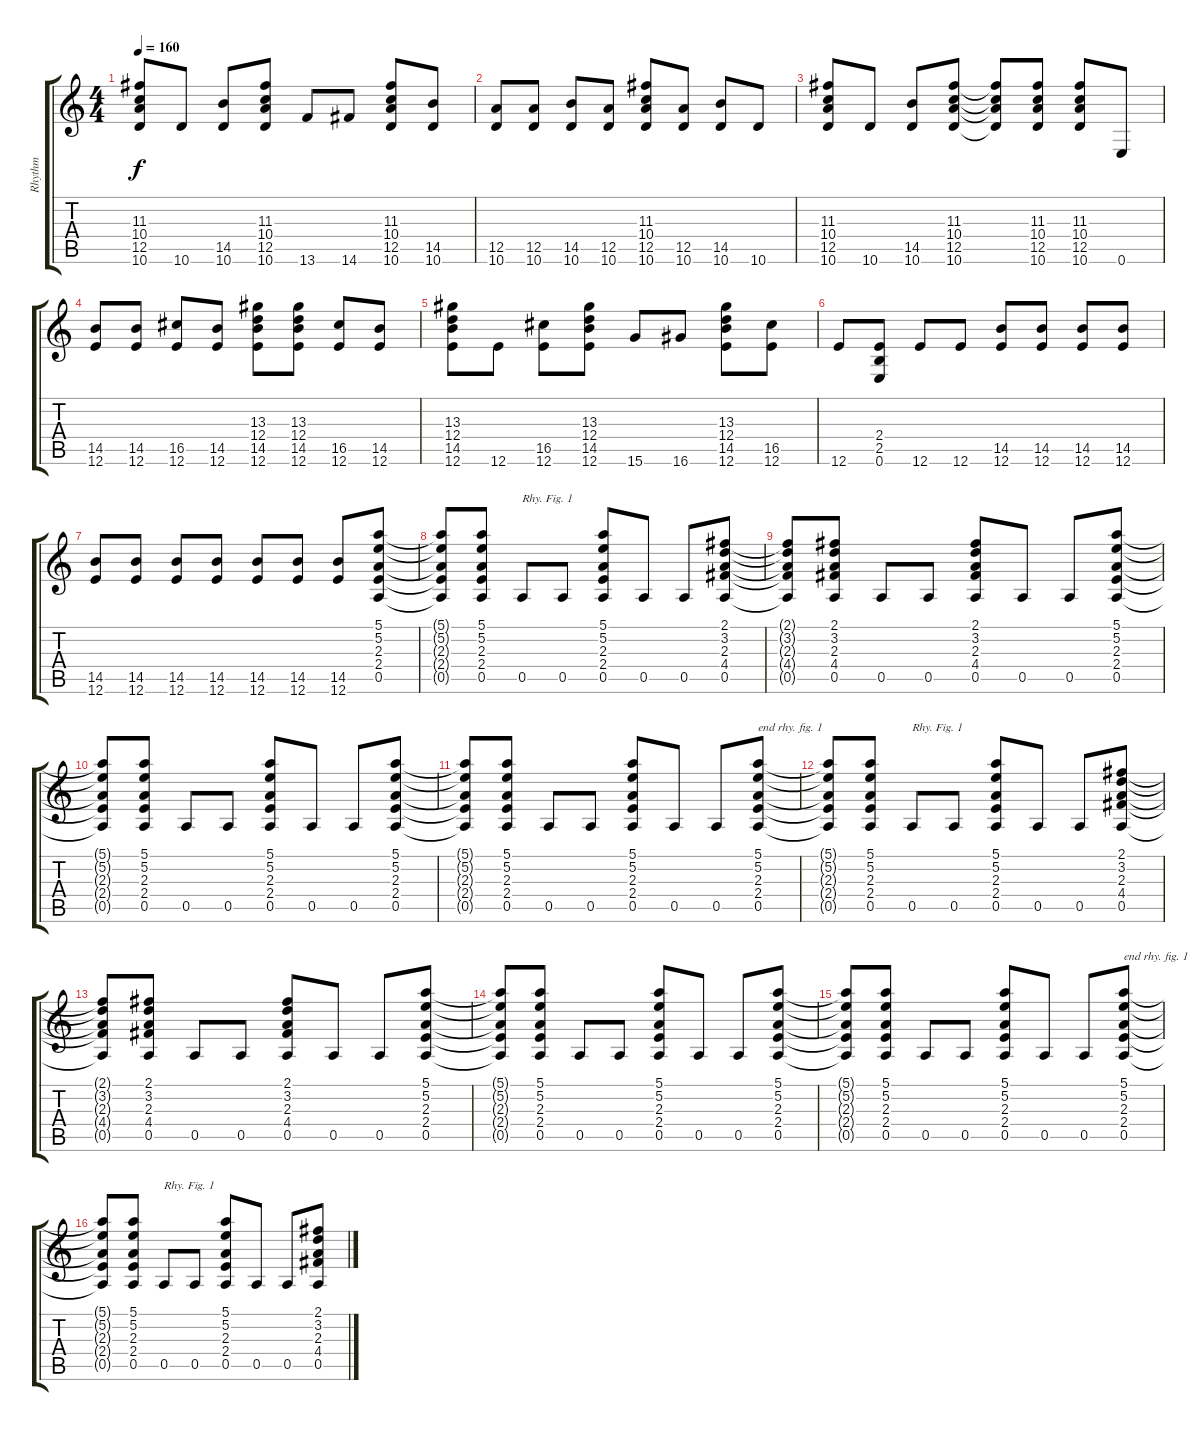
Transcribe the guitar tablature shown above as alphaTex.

\track ("Rhythm" "Rhythm") {instrument overdrivenguitar}
\staff {score tabs}
\tuning (E4 B3 G3 D3 A2 E2) {hide}
\ts (4 4)
\tempo 160
\clef g2
\ks c
(11.3 10.4 12.5 10.6).8{dy f} 10.6.8 (14.5 10.6).8 (11.3 10.4 12.5 10.6).8 13.6.8 14.6.8 (11.3 10.4 12.5 10.6).8 (14.5 10.6).8 |
(12.5 10.6).8 (12.5 10.6).8 (14.5 10.6).8 (12.5 10.6).8 (11.3 10.4 12.5 10.6).8 (12.5 10.6).8 (14.5 10.6).8 10.6.8 |
(11.3 10.4 12.5 10.6).8 10.6.8 (14.5 10.6).8 (11.3 10.4 12.5 10.6).8 (11.3{t} 10.4{t} 12.5{t} 10.6{t}).8 (11.3 10.4 12.5 10.6).8 (11.3 10.4 12.5 10.6).8 0.6.8 |
(14.5 12.6).8 (14.5 12.6).8 (16.5 12.6).8 (14.5 12.6).8 (13.3 12.4 14.5 12.6).8 (13.3 12.4 14.5 12.6).8 (16.5 12.6).8 (14.5 12.6).8 |
(13.3 12.4 14.5 12.6).8 12.6.8 (16.5 12.6).8 (13.3 12.4 14.5 12.6).8 15.6.8 16.6.8 (13.3 12.4 14.5 12.6).8 (16.5 12.6).8 |
12.6.8 (2.4 2.5 0.6).8 12.6.8 12.6.8 (14.5 12.6).8 (14.5 12.6).8 (14.5 12.6).8 (14.5 12.6).8 |
(14.5 12.6).8 (14.5 12.6).8 (14.5 12.6).8 (14.5 12.6).8 (14.5 12.6).8 (14.5 12.6).8 (14.5 12.6).8 (5.1 5.2 2.3 2.4 0.5).8 |
(5.1{t} 5.2{t} 2.3{t} 2.4{t} 0.5{t}).8 (5.1 5.2 2.3 2.4 0.5).8 0.5.8{txt "Rhy. Fig. 1"} 0.5.8 (5.1 5.2 2.3 2.4 0.5).8 0.5.8 0.5.8 (2.1 3.2 2.3 4.4 0.5).8 |
(2.1{t} 3.2{t} 2.3{t} 4.4{t} 0.5{t}).8 (2.1 3.2 2.3 4.4 0.5).8 0.5.8 0.5.8 (2.1 3.2 2.3 4.4 0.5).8 0.5.8 0.5.8 (5.1 5.2 2.3 2.4 0.5).8 |
(5.1{t} 5.2{t} 2.3{t} 2.4{t} 0.5{t}).8 (5.1 5.2 2.3 2.4 0.5).8 0.5.8 0.5.8 (5.1 5.2 2.3 2.4 0.5).8 0.5.8 0.5.8 (5.1 5.2 2.3 2.4 0.5).8 |
(5.1{t} 5.2{t} 2.3{t} 2.4{t} 0.5{t}).8 (5.1 5.2 2.3 2.4 0.5).8 0.5.8 0.5.8 (5.1 5.2 2.3 2.4 0.5).8 0.5.8 0.5.8 (5.1 5.2 2.3 2.4 0.5).8{txt "end rhy. fig. 1"} |
(5.1{t} 5.2{t} 2.3{t} 2.4{t} 0.5{t}).8 (5.1 5.2 2.3 2.4 0.5).8 0.5.8{txt "Rhy. Fig. 1"} 0.5.8 (5.1 5.2 2.3 2.4 0.5).8 0.5.8 0.5.8 (2.1 3.2 2.3 4.4 0.5).8 |
(2.1{t} 3.2{t} 2.3{t} 4.4{t} 0.5{t}).8 (2.1 3.2 2.3 4.4 0.5).8 0.5.8 0.5.8 (2.1 3.2 2.3 4.4 0.5).8 0.5.8 0.5.8 (5.1 5.2 2.3 2.4 0.5).8 |
(5.1{t} 5.2{t} 2.3{t} 2.4{t} 0.5{t}).8 (5.1 5.2 2.3 2.4 0.5).8 0.5.8 0.5.8 (5.1 5.2 2.3 2.4 0.5).8 0.5.8 0.5.8 (5.1 5.2 2.3 2.4 0.5).8 |
(5.1{t} 5.2{t} 2.3{t} 2.4{t} 0.5{t}).8 (5.1 5.2 2.3 2.4 0.5).8 0.5.8 0.5.8 (5.1 5.2 2.3 2.4 0.5).8 0.5.8 0.5.8 (5.1 5.2 2.3 2.4 0.5).8{txt "end rhy. fig. 1"} |
(5.1{t} 5.2{t} 2.3{t} 2.4{t} 0.5{t}).8 (5.1 5.2 2.3 2.4 0.5).8 0.5.8{txt "Rhy. Fig. 1"} 0.5.8 (5.1 5.2 2.3 2.4 0.5).8 0.5.8 0.5.8 (2.1 3.2 2.3 4.4 0.5).8
